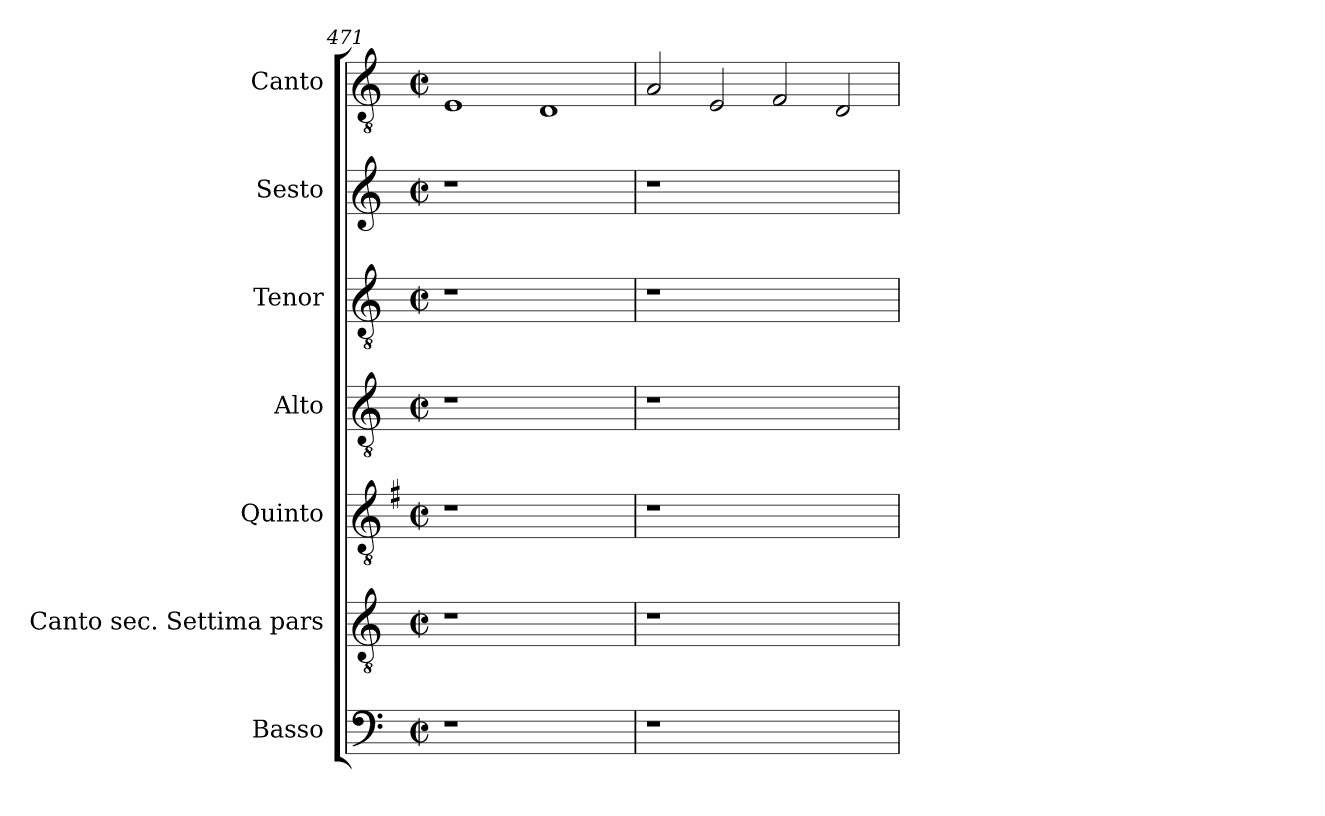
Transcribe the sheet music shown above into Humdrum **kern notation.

**kern	**kern	**kern	**kern	**kern	**kern	**kern
*part7	*part6	*part5	*part4	*part3	*part2	*part1
*staff7	*staff6	*staff5	*staff4	*staff3	*staff2	*staff1
*I"Basso	*I"Canto sec. Settima pars	*I"Quinto	*I"Alto	*I"Tenor	*I"Sesto	*I"Canto
*	*	*I'Quinto	*I'Alto	*I'Tenor	*I'Sesto	*I'Canto
*clefF4	*clefGv2	*clefGv2	*clefGv2	*clefGv2	*clefG2	*clefGv2
*k[]	*k[]	*k[f#]	*k[]	*k[]	*k[]	*k[]
*C:	*C:	*G:	*C:	*C:	*C:	*C:
*M2/2	*M2/2	*M2/2	*M2/2	*M2/2	*M2/2	*M2/2
*met(c|)	*met(c|)	*met(c|)	*met(c|)	*met(c|)	*met(c|)	*met(c|)
=471	=471	=471	=471	=471	=471	=471
1r	1r	1r	1r	1r	1r	1E
1ryy	1ryy	1ryy	1ryy	1ryy	1ryy	1D
!!LO:LB:g=z
=472	=472	=472	=472	=472	=472	=472
1r	1r	1r	1r	1r	1r	2A/
.	.	.	.	.	.	2E/
1ryy	1ryy	1ryy	1ryy	1ryy	1ryy	2F/
.	.	.	.	.	.	2D/
=	=	=	=	=	=	=
*-	*-	*-	*-	*-	*-	*-
